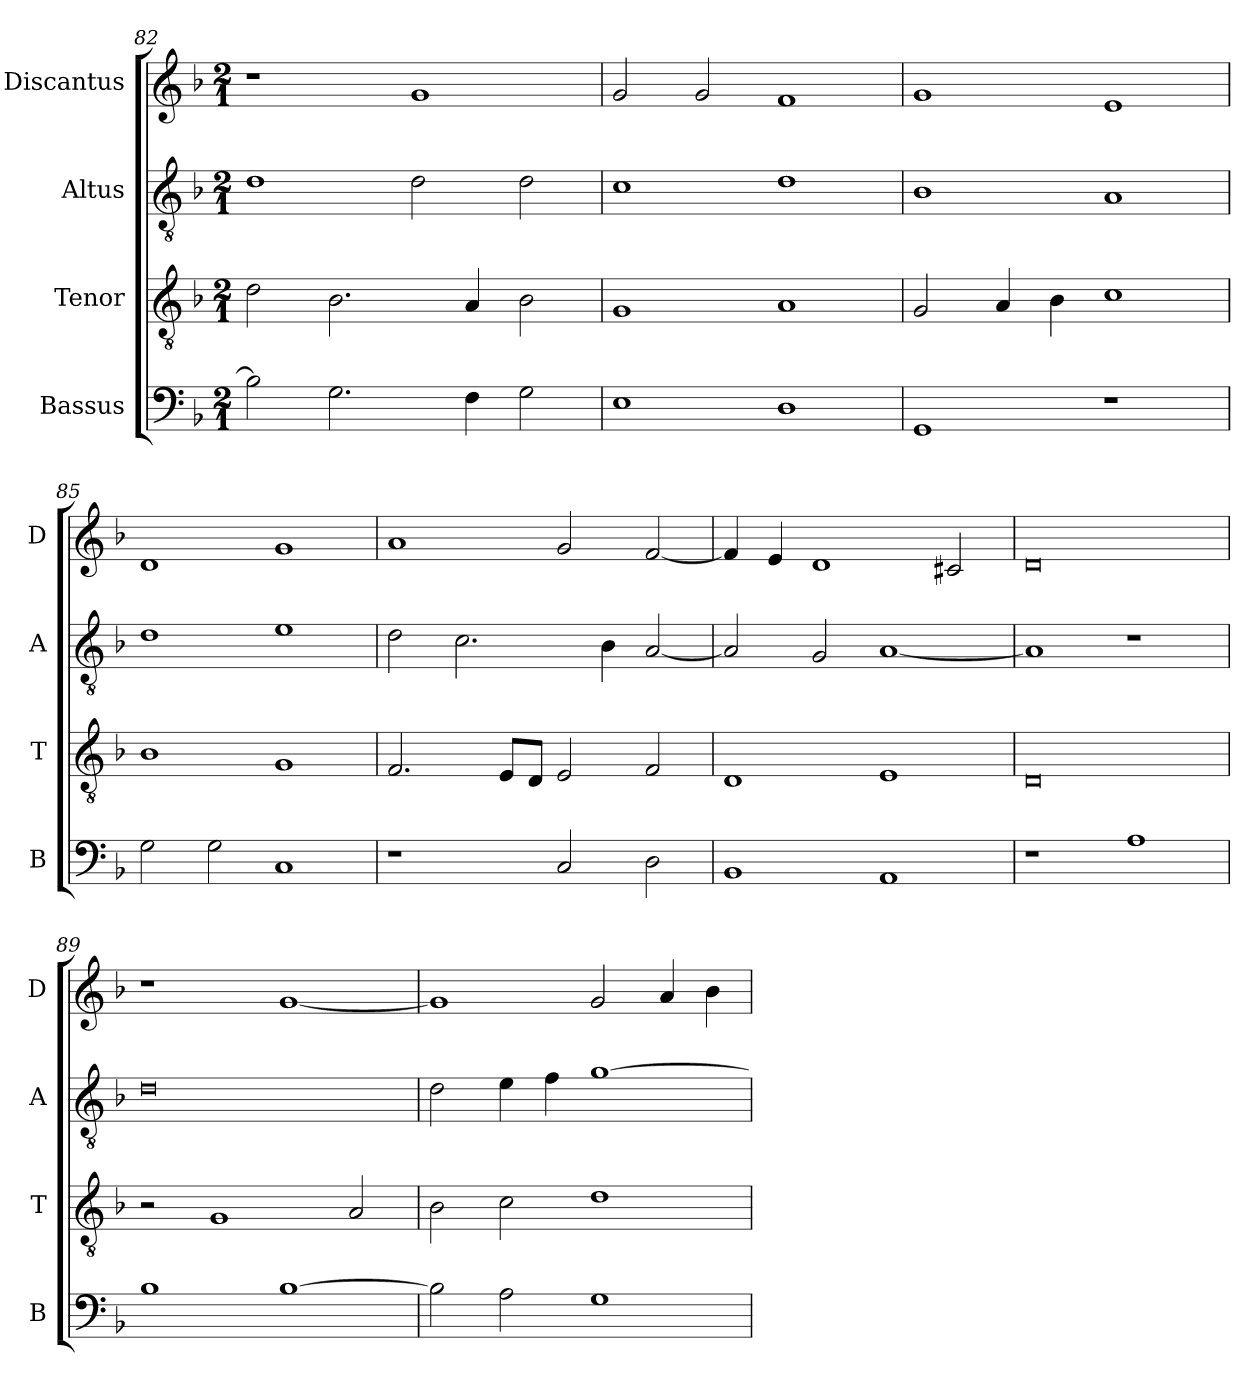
**kern	**kern	**kern	**kern
*part4	*part3	*part2	*part1
*staff4	*staff3	*staff2	*staff1
*I"Bassus	*I"Tenor	*I"Altus	*I"Discantus
*I'B	*I'T	*I'A	*I'D
*clefF4	*clefGv2	*clefGv2	*clefG2
*k[b-]	*k[b-]	*k[b-]	*k[b-]
*M2/1	*M2/1	*M2/1	*M2/1
=82	=82	=82	=82
2B-\]	2d\	1d	1r
2.G\	2.B-\	.	.
.	.	2d\	1g
4F\	4A/	.	.
2G\	2B-\	2d\	.
=83	=83	=83	=83
1E	1G	1c	2g/
.	.	.	2g/
1D	1A	1d	1f
=84	=84	=84	=84
1GG	2G/	1B-	1g
.	4A/	.	.
.	4B-\	.	.
1r	1c	1A	1e
=85	=85	=85	=85
2G\	1B-	1d	1d
2G\	.	.	.
1C	1G	1e	1g
=86	=86	=86	=86
1r	2.F/	2d\	1a
.	.	2.c\	.
.	8E/L	.	.
.	8D/J	.	.
2C/	2E/	.	2g/
.	.	4B-\	.
2D\	2F/	[2A/	[2f/
=87	=87	=87	=87
1BB-	1D	2A/]	4f/]
.	.	.	4e/
.	.	2G/	1d
1AA	1E	[1A	.
.	.	.	2c#X/
=88	=88	=88	=88
1r	0D	1A]	0d
1A	.	1r	.
=89	=89	=89	=89
1B-	2r	0d	1r
.	1G	.	.
[1B-	.	.	[1g
.	2A/	.	.
=90	=90	=90	=90
2B-\]	2B-\	2d\	1g]
2A\	2c\	4e\	.
.	.	4f\	.
1G	1d	[1g	2g/
.	.	.	4a/
.	.	.	4b-\
=	=	=	=
*-	*-	*-	*-
